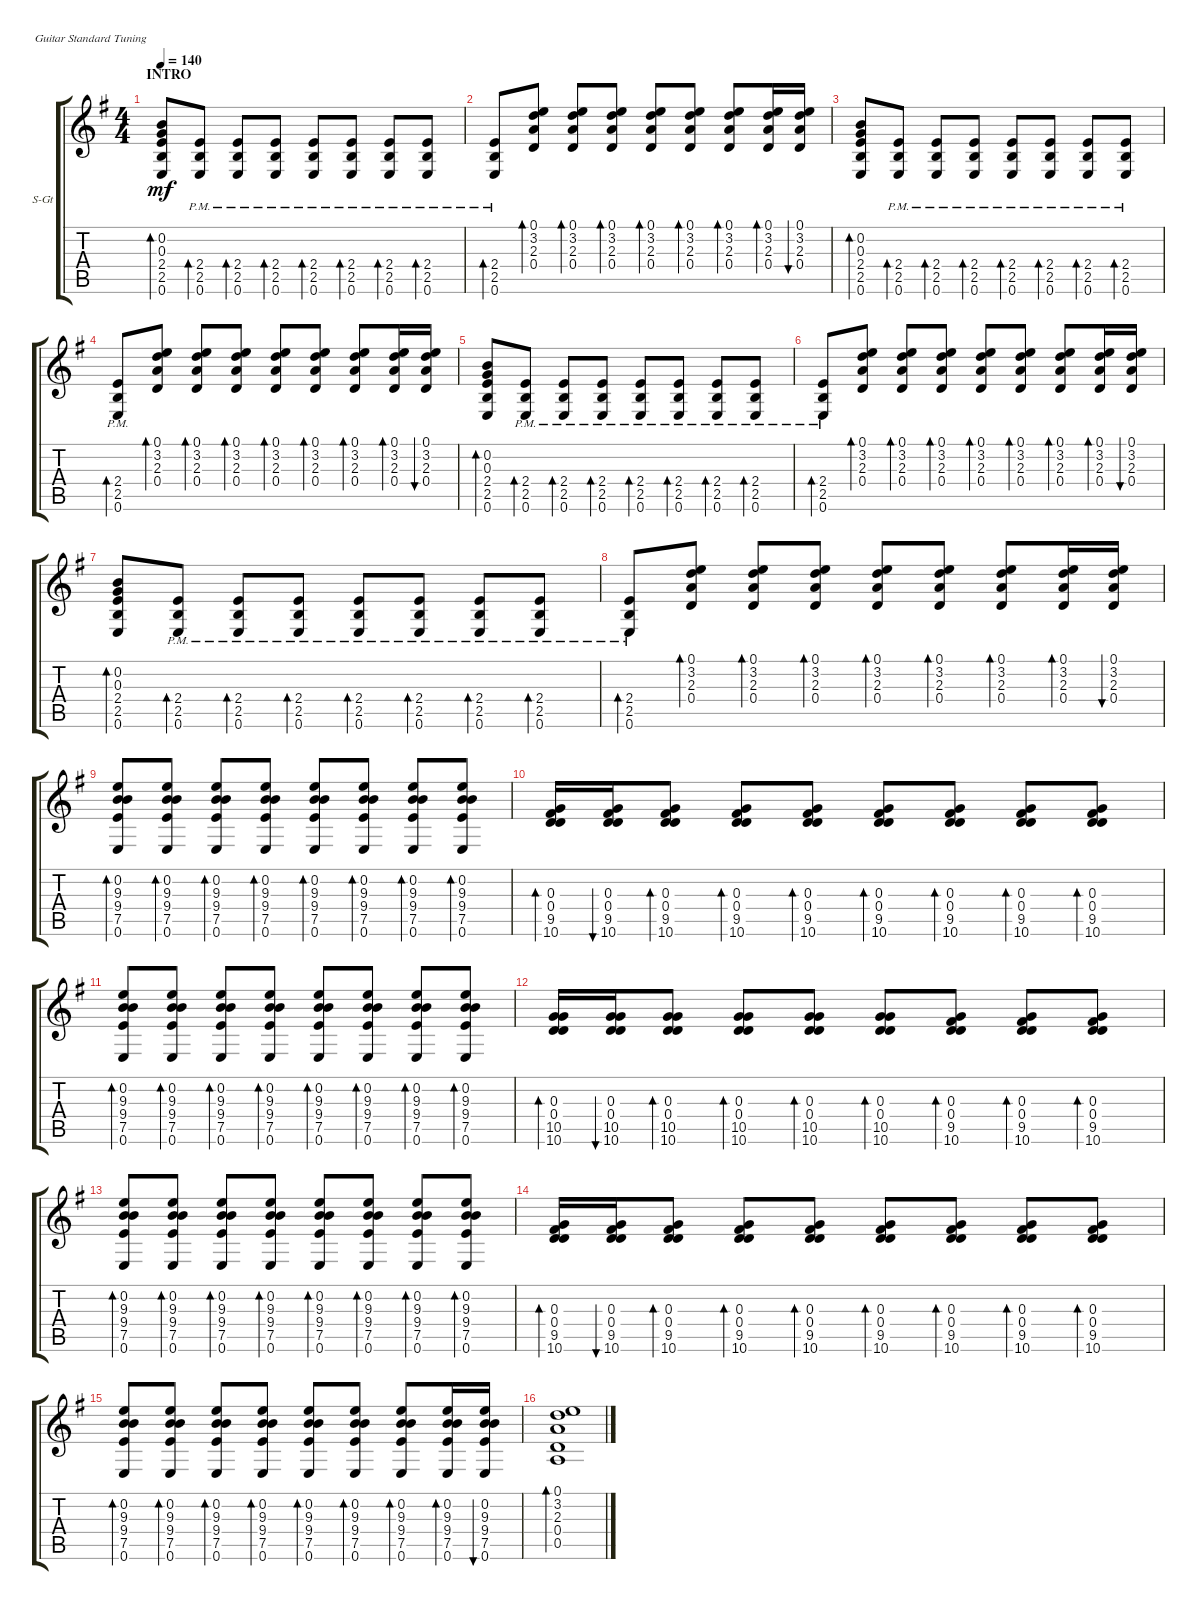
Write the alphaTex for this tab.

\defaultSystemsLayout 4
\bracketExtendMode groupsimilarinstruments
\firstSystemTrackNameOrientation horizontal
\otherSystemsTrackNameOrientation horizontal
\track ("Steel Guitar SOLO" "S-Gt") {instrument acousticguitarsteel}
\staff {score tabs}
\tuning (E4 B3 G3 D3 A2 E2)
\ts (4 4)
\section ("" "INTRO")
\tempo 140
\clef g2
\scale
0.379189
\ks eminor
(0.6 2.5 2.4 0.3 0.2).8{bd 30 dy mf instrument acousticguitarsteel} (0.6{pm} 2.5{pm} 2.4{pm}).8{bd 30} (0.6{pm} 2.5{pm} 2.4{pm}).8{bd 30} (0.6{pm} 2.5{pm} 2.4{pm}).8{bd 30} (0.6{pm} 2.5{pm} 2.4{pm}).8{bd 30} (0.6{pm} 2.5{pm} 2.4{pm}).8{bd 30} (0.6{pm} 2.5{pm} 2.4{pm}).8{bd 30} (0.6{pm} 2.5{pm} 2.4{pm}).8{bd 30} |
\scale
0.338624 (0.6{pm} 2.5{pm} 2.4{pm}).8{bd 30} (0.4 2.3 3.2 0.1).8{bd 30} (0.4 2.3 3.2 0.1).8{bd 30} (0.4 2.3 3.2 0.1).8{bd 30} (0.4 2.3 3.2 0.1).8{bd 30} (0.4 2.3 3.2 0.1).8{bd 30} (0.4 2.3 3.2 0.1).8{bd 30} (0.4 2.3 3.2 0.1).16{bd 30} (0.4 2.3 3.2 0.1).16{bu 30} |
\scale
0.282187 (0.6 2.5 2.4 0.3 0.2).8{bd 30} (0.6{pm} 2.5{pm} 2.4{pm}).8{bd 30} (0.6{pm} 2.5{pm} 2.4{pm}).8{bd 30} (0.6{pm} 2.5{pm} 2.4{pm}).8{bd 30} (0.6{pm} 2.5{pm} 2.4{pm}).8{bd 30} (0.6{pm} 2.5{pm} 2.4{pm}).8{bd 30} (0.6{pm} 2.5{pm} 2.4{pm}).8{bd 30} (0.6{pm} 2.5{pm} 2.4{pm}).8{bd 30} |
\scale
0.357851 (0.6{pm} 2.5{pm} 2.4{pm}).8{bd 30} (0.4 2.3 3.2 0.1).8{bd 30} (0.4 2.3 3.2 0.1).8{bd 30} (0.4 2.3 3.2 0.1).8{bd 30} (0.4 2.3 3.2 0.1).8{bd 30} (0.4 2.3 3.2 0.1).8{bd 30} (0.4 2.3 3.2 0.1).8{bd 30} (0.4 2.3 3.2 0.1).16{bd 30} (0.4 2.3 3.2 0.1).16{bu 30} |
\scale
0.315073 (0.6 2.5 2.4 0.3 0.2).8{bd 30} (0.6{pm} 2.5{pm} 2.4{pm}).8{bd 30} (0.6{pm} 2.5{pm} 2.4{pm}).8{bd 30} (0.6{pm} 2.5{pm} 2.4{pm}).8{bd 30} (0.6{pm} 2.5{pm} 2.4{pm}).8{bd 30} (0.6{pm} 2.5{pm} 2.4{pm}).8{bd 30} (0.6{pm} 2.5{pm} 2.4{pm}).8{bd 30} (0.6{pm} 2.5{pm} 2.4{pm}).8{bd 30} |
\scale
0.327531 (0.6{pm} 2.5{pm} 2.4{pm}).8{bd 30} (0.4 2.3 3.2 0.1).8{bd 30} (0.4 2.3 3.2 0.1).8{bd 30} (0.4 2.3 3.2 0.1).8{bd 30} (0.4 2.3 3.2 0.1).8{bd 30} (0.4 2.3 3.2 0.1).8{bd 30} (0.4 2.3 3.2 0.1).8{bd 30} (0.4 2.3 3.2 0.1).16{bd 30} (0.4 2.3 3.2 0.1).16{bu 30} |
\scale
0.28852 (0.6 2.5 2.4 0.3 0.2).8{bd 30} (0.6{pm} 2.5{pm} 2.4{pm}).8{bd 30} (0.6{pm} 2.5{pm} 2.4{pm}).8{bd 30} (0.6{pm} 2.5{pm} 2.4{pm}).8{bd 30} (0.6{pm} 2.5{pm} 2.4{pm}).8{bd 30} (0.6{pm} 2.5{pm} 2.4{pm}).8{bd 30} (0.6{pm} 2.5{pm} 2.4{pm}).8{bd 30} (0.6{pm} 2.5{pm} 2.4{pm}).8{bd 30} |
\scale
0.33669 (0.6{pm} 2.5{pm} 2.4{pm}).8{bd 30} (0.4 2.3 3.2 0.1).8{bd 30} (0.4 2.3 3.2 0.1).8{bd 30} (0.4 2.3 3.2 0.1).8{bd 30} (0.4 2.3 3.2 0.1).8{bd 30} (0.4 2.3 3.2 0.1).8{bd 30} (0.4 2.3 3.2 0.1).8{bd 30} (0.4 2.3 3.2 0.1).16{bd 30} (0.4 2.3 3.2 0.1).16{bu 30} |
\scale
0.374687 (0.6 7.5 9.4 9.3 0.2).8{bd 30} (0.6 7.5 9.4 9.3 0.2).8{bd 30} (0.6 7.5 9.4 9.3 0.2).8{bd 30} (0.6 7.5 9.4 9.3 0.2).8{bd 30} (0.6 7.5 9.4 9.3 0.2).8{bd 30} (0.6 7.5 9.4 9.3 0.2).8{bd 30} (0.6 7.5 9.4 9.3 0.2).8{bd 30} (0.6 7.5 9.4 9.3 0.2).8{bd 30} |
(10.6 9.5 0.4 0.3).16{bd 30} (10.6 9.5 0.4 0.3).16{bu 30} (10.6 9.5 0.4 0.3).8{bd 30} (10.6 9.5 0.4 0.3).8{bd 30} (10.6 9.5 0.4 0.3).8{bd 30} (10.6 9.5 0.4 0.3).8{bd 30} (10.6 9.5 0.4 0.3).8{bd 30} (10.6 9.5 0.4 0.3).8{bd 30} (10.6 9.5 0.4 0.3).8{bd 30} |
(0.6 7.5 9.4 9.3 0.2).8{bd 30} (0.6 7.5 9.4 9.3 0.2).8{bd 30} (0.6 7.5 9.4 9.3 0.2).8{bd 30} (0.6 7.5 9.4 9.3 0.2).8{bd 30} (0.6 7.5 9.4 9.3 0.2).8{bd 30} (0.6 7.5 9.4 9.3 0.2).8{bd 30} (0.6 7.5 9.4 9.3 0.2).8{bd 30} (0.6 7.5 9.4 9.3 0.2).8{bd 30} |
(10.6 10.5 0.4 0.3).16{bd 30} (10.6 10.5 0.4 0.3).16{bu 30} (10.6 10.5 0.4 0.3).8{bd 30} (10.6 10.5 0.4 0.3).8{bd 30} (10.6 10.5 0.4 0.3).8{bd 30} (10.6 10.5 0.4 0.3).8{bd 30} (10.6 9.5 0.4 0.3).8{bd 30} (10.6 9.5 0.4 0.3).8{bd 30} (10.6 9.5 0.4 0.3).8{bd 30} |
(0.6 7.5 9.4 9.3 0.2).8{bd 30} (0.6 7.5 9.4 9.3 0.2).8{bd 30} (0.6 7.5 9.4 9.3 0.2).8{bd 30} (0.6 7.5 9.4 9.3 0.2).8{bd 30} (0.6 7.5 9.4 9.3 0.2).8{bd 30} (0.6 7.5 9.4 9.3 0.2).8{bd 30} (0.6 7.5 9.4 9.3 0.2).8{bd 30} (0.6 7.5 9.4 9.3 0.2).8{bd 30} |
(10.6 9.5 0.4 0.3).16{bd 30} (10.6 9.5 0.4 0.3).16{bu 30} (10.6 9.5 0.4 0.3).8{bd 30} (10.6 9.5 0.4 0.3).8{bd 30} (10.6 9.5 0.4 0.3).8{bd 30} (10.6 9.5 0.4 0.3).8{bd 30} (10.6 9.5 0.4 0.3).8{bd 30} (10.6 9.5 0.4 0.3).8{bd 30} (10.6 9.5 0.4 0.3).8{bd 30} |
(0.6 7.5 9.4 9.3 0.2).8{bd 30} (0.6 7.5 9.4 9.3 0.2).8{bd 30} (0.6 7.5 9.4 9.3 0.2).8{bd 30} (0.6 7.5 9.4 9.3 0.2).8{bd 30} (0.6 7.5 9.4 9.3 0.2).8{bd 30} (0.6 7.5 9.4 9.3 0.2).8{bd 30} (0.6 7.5 9.4 9.3 0.2).8{bd 30} (0.6 7.5 9.4 9.3 0.2).16{bd 30} (0.6 7.5 9.4 9.3 0.2).16{bu 30} |
(0.5 0.4 2.3 3.2 0.1).1{bd 30}
